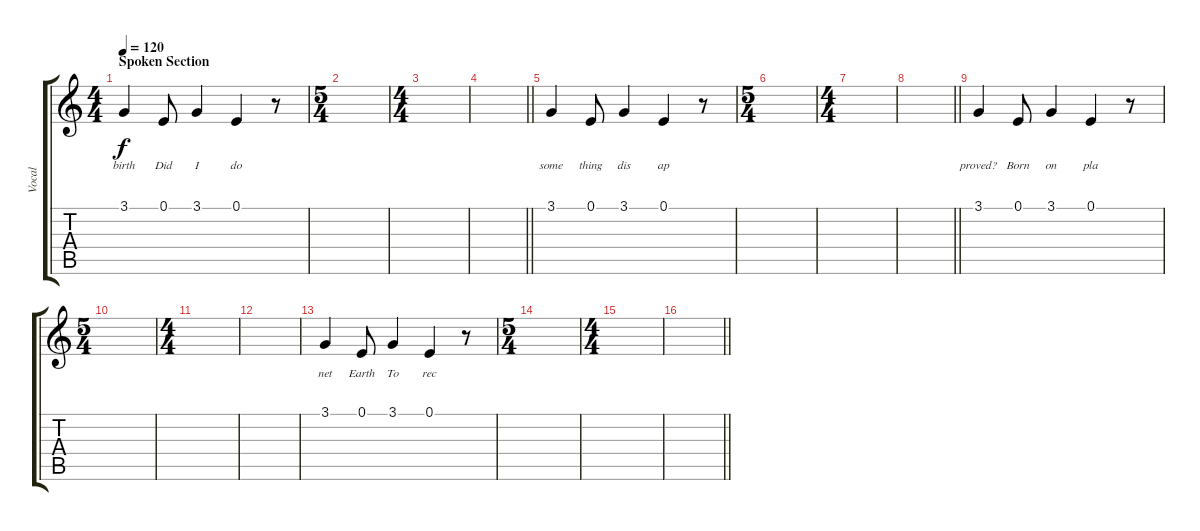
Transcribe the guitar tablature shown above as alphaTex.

\track ("Vocal" "Vocal") {instrument acousticgrandpiano}
\staff {score tabs}
\tuning (E4 B3 G3 D3 A2 E2) {hide}
\ts (4 4)
\section ("" "Spoken Section")
\tempo 120
\clef g2
\ks c
3.1.4{lyrics (0 "birth") lyrics (1 "") lyrics (2 "") lyrics (3 "") lyrics (4 "") dy f} 0.1.8{lyrics (0 "Did") lyrics (1 "") lyrics (2 "") lyrics (3 "") lyrics (4 "")} 3.1.4{lyrics (0 "I") lyrics (1 "") lyrics (2 "") lyrics (3 "") lyrics (4 "")} 0.1.4{lyrics (0 "do") lyrics (1 "") lyrics (2 "") lyrics (3 "") lyrics (4 "")} r.8 |
\ts (5 4)
|
\ts (4 4)
|
\barLineRight lightlight
|
3.1.4{lyrics (0 "some") lyrics (1 "") lyrics (2 "") lyrics (3 "") lyrics (4 "")} 0.1.8{lyrics (0 "thing") lyrics (1 "") lyrics (2 "") lyrics (3 "") lyrics (4 "")} 3.1.4{lyrics (0 "dis") lyrics (1 "") lyrics (2 "") lyrics (3 "") lyrics (4 "")} 0.1.4{lyrics (0 "ap") lyrics (1 "") lyrics (2 "") lyrics (3 "") lyrics (4 "")} r.8 |
\ts (5 4)
|
\ts (4 4)
|
\barLineRight lightlight
|
3.1.4{lyrics (0 "proved?") lyrics (1 "") lyrics (2 "") lyrics (3 "") lyrics (4 "")} 0.1.8{lyrics (0 "Born") lyrics (1 "") lyrics (2 "") lyrics (3 "") lyrics (4 "")} 3.1.4{lyrics (0 "on") lyrics (1 "") lyrics (2 "") lyrics (3 "") lyrics (4 "")} 0.1.4{lyrics (0 "pla") lyrics (1 "") lyrics (2 "") lyrics (3 "") lyrics (4 "")} r.8 |
\ts (5 4)
|
\ts (4 4)
|
|
3.1.4{lyrics (0 "net") lyrics (1 "") lyrics (2 "") lyrics (3 "") lyrics (4 "")} 0.1.8{lyrics (0 "Earth") lyrics (1 "") lyrics (2 "") lyrics (3 "") lyrics (4 "")} 3.1.4{lyrics (0 "To") lyrics (1 "") lyrics (2 "") lyrics (3 "") lyrics (4 "")} 0.1.4{lyrics (0 "rec") lyrics (1 "") lyrics (2 "") lyrics (3 "") lyrics (4 "")} r.8 |
\ts (5 4)
|
\ts (4 4)
|
\barLineRight lightlight
